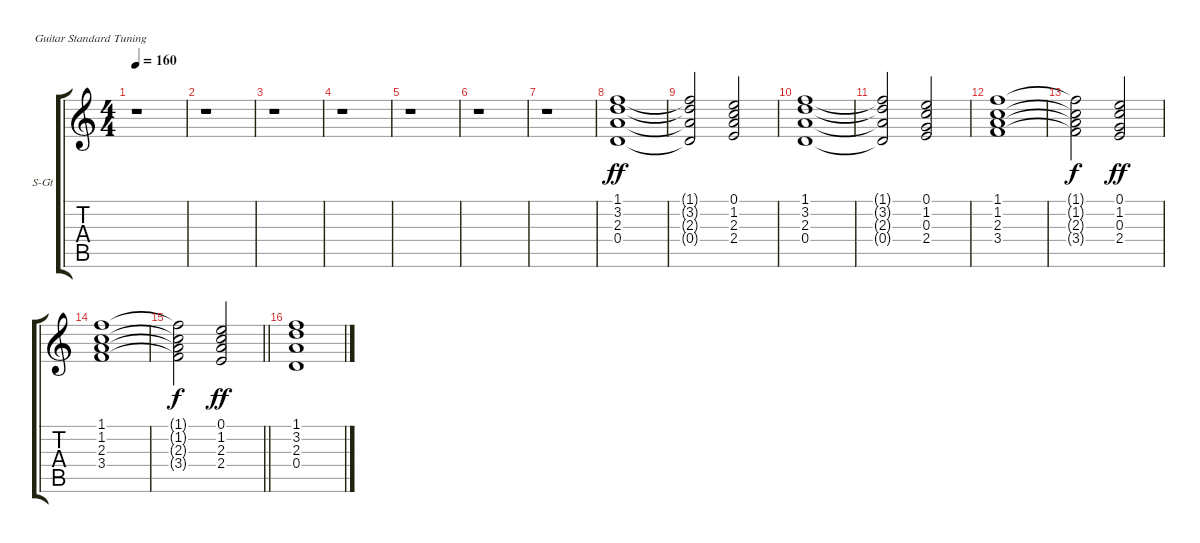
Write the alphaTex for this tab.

\bracketExtendMode groupsimilarinstruments
\firstSystemTrackNameOrientation horizontal
\otherSystemsTrackNameOrientation horizontal
\track ("Скрипка" "S-Gt") {instrument synthstrings2}
\staff {score tabs}
\tuning (E4 B3 G3 D3 A2 E2)
\displaytranspose 12
\ts (4 4)
\tempo 160
\clef g2
\ks c
r.1{dy ff} |
r.1 |
r.1 |
r.1 |
r.1 |
r.1 |
r.1 |
(1.1 3.2 2.3 0.4).1 |
(1.1{t} 3.2{t} 2.3{t} 0.4{t}).2 (0.1 1.2 2.3 2.4).2 |
(1.1 3.2 2.3 0.4).1 |
(1.1{t} 3.2{t} 2.3{t} 0.4{t}).2 (0.1 1.2 0.3 2.4).2 |
(1.1 1.2 2.3 3.4).1 |
(1.1{t} 1.2{t} 2.3{t} 3.4{t}).2{dy f} (0.1 1.2 0.3 2.4).2{dy ff} |
(1.1 1.2 2.3 3.4).1 |
\barLineRight lightlight
(1.1{t} 1.2{t} 2.3{t} 3.4{t}).2{dy f} (0.1 1.2 2.3 2.4).2{dy ff} |
(1.1 3.2 2.3 0.4).1
